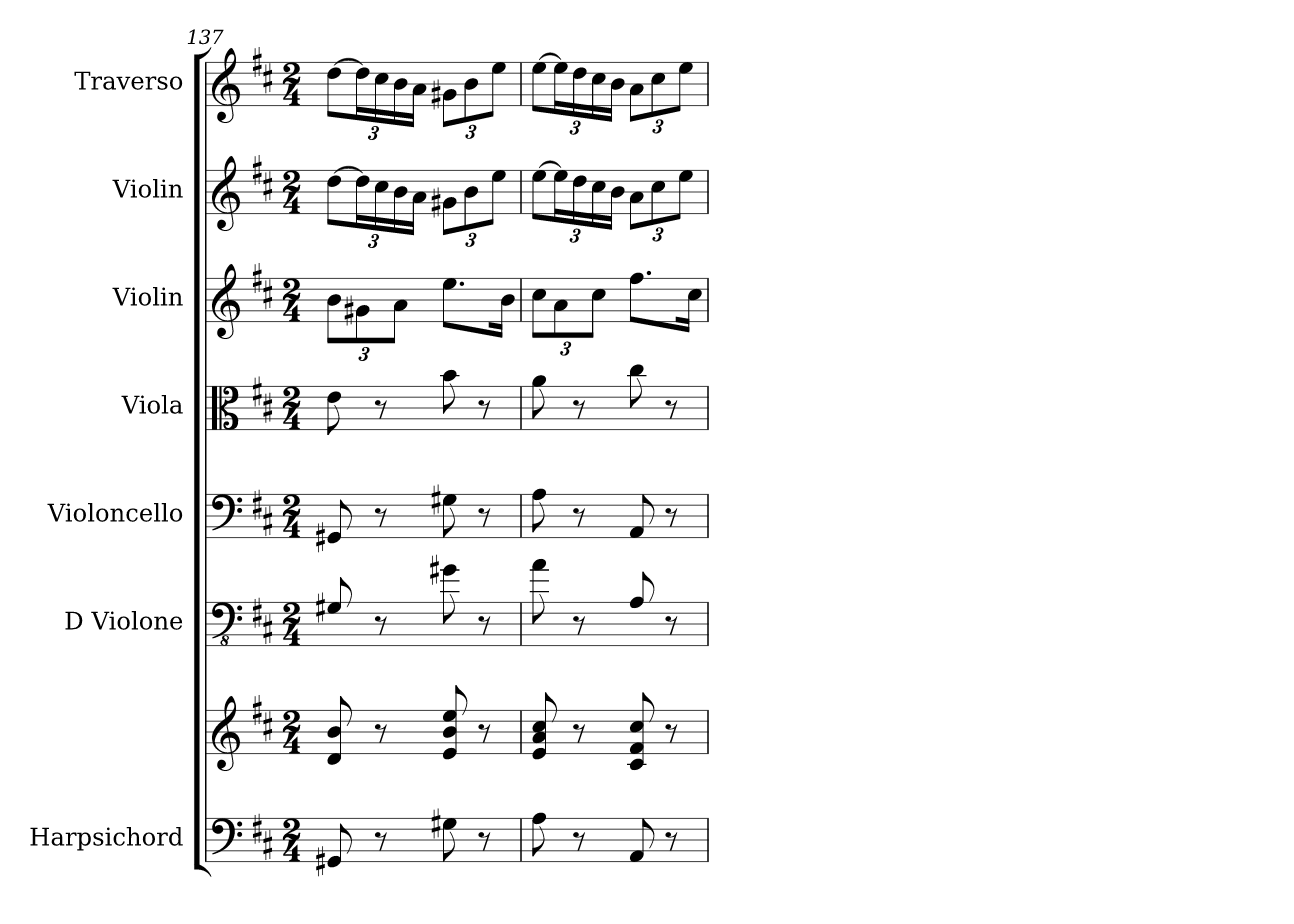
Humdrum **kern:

**kern	**kern	**kern	**kern	**kern	**kern	**kern	**kern
*part7	*part7	*part6	*part5	*part4	*part3	*part2	*part1
*staff8	*staff7	*staff6	*staff5	*staff4	*staff3	*staff2	*staff1
*I"Harpsichord	*	*I"D Violone	*I"Violoncello	*I"Viola	*I"Violin	*I"Violin	*I"Traverso
*I'Hch.	*	*I'D Vne.	*I'Vc.	*I'Vla.	*I'Vln.	*I'Vln.	*I'Trv.
*clefF4	*clefG2	*clefFv4	*clefF4	*clefC3	*clefG2	*clefG2	*clefG2
*	*	*ITrd7c12	*	*	*	*	*
*k[f#c#]	*k[f#c#]	*k[f#c#]	*k[f#c#]	*k[f#c#]	*k[f#c#]	*k[f#c#]	*k[f#c#]
*M2/4	*M2/4	*M2/4	*M2/4	*M2/4	*M2/4	*M2/4	*M2/4
*	*	*	*	*	*Xbrackettup	*Xbrackettup	*Xbrackettup
=137	=137	=137	=137	=137	=137	=137	=137
8GG#X/	8d/ 8b/	8GGG#X/	8GG#X/	8e\	12b\L	[12dd\L	[12dd\L
.	.	.	.	.	12g#X\	24dd\L]	24dd\L]
8r	8r	8r	8r	8r	.	24cc#\	24cc#\
.	.	.	.	.	12a\J	24b\	24b\
.	.	.	.	.	.	24a\JJ	24a\JJ
8G#X\	8e/ 8b/ 8ee/	8GG#X\	8G#X\	8b\	8.ee\L	12g#X\L	12g#X\L
.	.	.	.	.	.	12b\	12b\
8r	8r	8r	8r	8r	.	.	.
.	.	.	.	.	.	12ee\J	12ee\J
.	.	.	.	.	16b\Jk	.	.
!!LO:PB:g=z
=138	=138	=138	=138	=138	=138	=138	=138
8A\	8e/ 8a/ 8cc#/	8AA\	8A\	8a\	12cc#\L	[12ee\L	[12ee\L
.	.	.	.	.	12a\	24ee\L]	24ee\L]
8r	8r	8r	8r	8r	.	24dd\	24dd\
.	.	.	.	.	12cc#\J	24cc#\	24cc#\
.	.	.	.	.	.	24b\JJ	24b\JJ
8AA/	8c#/ 8f#/ 8cc#/	8AAA/	8AA/	8cc#\	8.ff#\L	12a\L	12a\L
.	.	.	.	.	.	12cc#\	12cc#\
8r	8r	8r	8r	8r	.	.	.
.	.	.	.	.	.	12ee\J	12ee\J
.	.	.	.	.	16cc#\Jk	.	.
=	=	=	=	=	=	=	=
*-	*-	*-	*-	*-	*-	*-	*-
